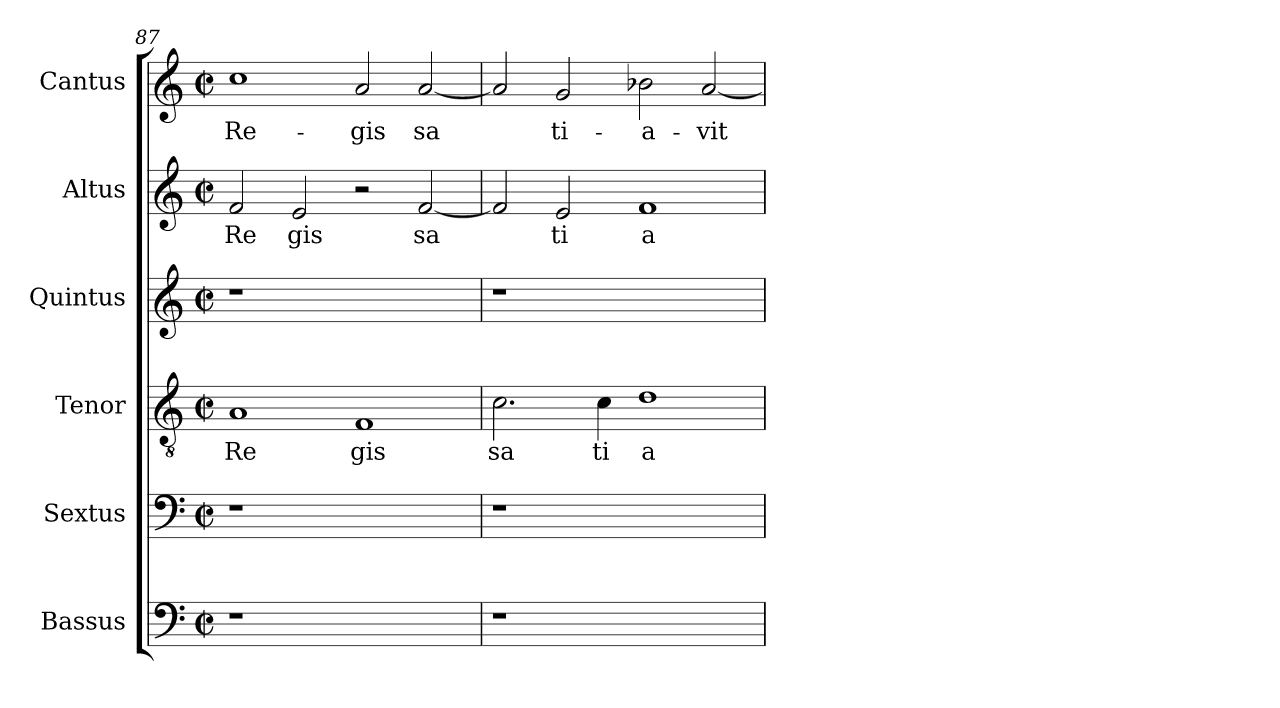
**kern	**kern	**kern	**text	**kern	**kern	**text	**kern	**text
*part6	*part5	*part4	*part4	*part3	*part2	*part2	*part1	*part1
*staff6	*staff5	*staff4	*staff4	*staff3	*staff2	*staff2	*staff1	*staff1
*I"Bassus	*I"Sextus	*I"Tenor	*	*I"Quintus	*I"Altus	*	*I"Cantus	*
*I'Bassus	*I'Sextus	*I'Tenor	*	*I'Quintus	*I'Altus	*	*I'Cantus	*
*clefF4	*clefF4	*clefGv2	*	*clefG2	*clefG2	*	*clefG2	*
*k[]	*k[]	*k[]	*	*k[]	*k[]	*	*k[]	*
*C:	*C:	*C:	*	*C:	*C:	*	*C:	*
*M2/2	*M2/2	*M2/2	*	*M2/2	*M2/2	*	*M2/2	*
*met(c|)	*met(c|)	*met(c|)	*	*met(c|)	*met(c|)	*	*met(c|)	*
=87	=87	=87	=87	=87	=87	=87	=87	=87
!	!	!	!LO:LY:b:cj	!	!	!LO:LY:b:cj	!	!LO:LY:b:cj
1r	1r	1A	Re	1r	2f/	Re	1cc	Re-
!	!	!	!	!	!	!LO:LY:b:cj	!	!
.	.	.	.	.	2e/	gis	.	.
!	!	!	!LO:LY:b:cj	!	!	!	!	!LO:LY:b:cj
1ryy	1ryy	1F	gis	1ryy	2r	.	2a/	-gis
!	!	!	!	!	!	!LO:LY:b:cj	!	!LO:LY:b:cj
.	.	.	.	.	[<2f/	sa	[<2a/	sa-
=88	=88	=88	=88	=88	=88	=88	=88	=88
!	!	!	!LO:LY:b:cj	!	!	!LO:LY:b:cj	!	!LO:LY:b:cj
1r	1r	2.c\	sa	1r	2f/]	.	2a/]	--
!	!	!	!	!	!	!LO:LY:b:cj	!	!LO:LY:b:cj
.	.	.	.	.	2e/	ti	2g/	-ti-
!	!	!	!LO:LY:b:cj	!	!	!	!	!
.	.	4c\	ti	.	.	.	.	.
!	!	!	!LO:LY:b:cj	!	!	!LO:LY:b:cj	!	!LO:LY:b:cj
1ryy	1ryy	1d	a	1ryy	1f	a	2b-X\	-a-
!	!	!	!	!	!	!	!	!LO:LY:b:cj
.	.	.	.	.	.	.	[<2a/	-vit
=	=	=	=	=	=	=	=	=
*-	*-	*-	*-	*-	*-	*-	*-	*-
